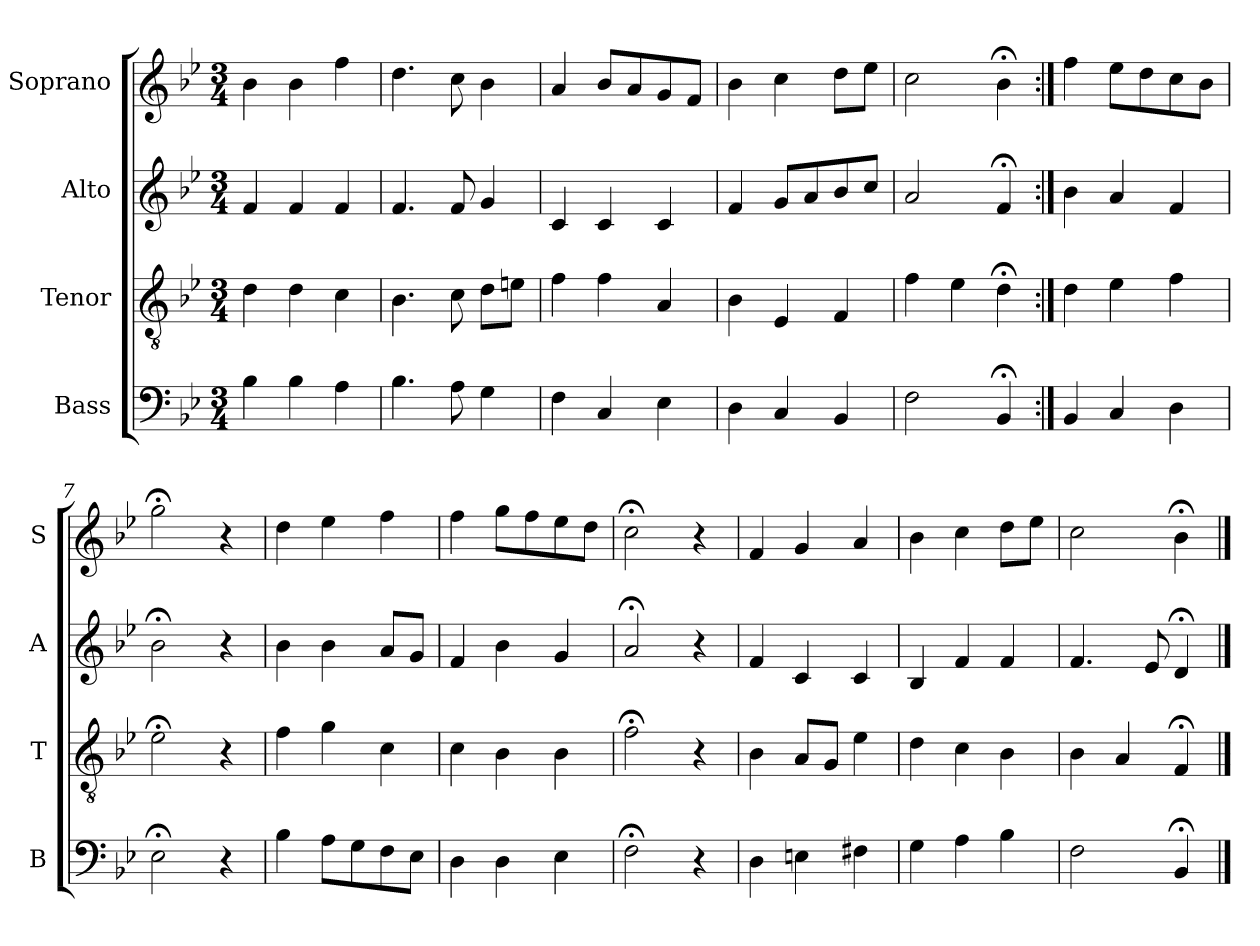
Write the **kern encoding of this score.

**kern	**kern	**kern	**kern
*part4	*part3	*part2	*part1
*staff4	*staff3	*staff2	*staff1
*I"Bass	*I"Tenor	*I"Alto	*I"Soprano
*I'B	*I'T	*I'A	*I'S
*clefF4	*clefGv2	*clefG2	*clefG2
*k[b-e-]	*k[b-e-]	*k[b-e-]	*k[b-e-]
*B-:	*B-:	*B-:	*B-:
*M3/4	*M3/4	*M3/4	*M3/4
*MM100	*MM100	*MM100	*MM100
=1	=1	=1	=1
4B-	4d	4f	4b-
4B-	4d	4f	4b-
4A	4c	4f	4ff
=2	=2	=2	=2
4.B-	4.B-	4.f	4.dd
8A	8c	8f	8cc
4G	8dL	4g	4b-
.	8enJ	.	.
=3	=3	=3	=3
4F	4f	4c	4a
4C	4f	4c	8b-L
.	.	.	8a
4E-	4A	4c	8g
.	.	.	8fJ
=4	=4	=4	=4
4D	4B-	4f	4b-
4C	4E-	8gL	4cc
.	.	8a	.
4BB-	4F	8b-	8ddL
.	.	8ccJ	8ee-J
=5	=5	=5	=5
2F	4f	2a	2cc
.	4e-	.	.
4BB-;<	4d;<	4f;<	4b-;<
=6:|!	=6:|!	=6:|!	=6:|!
4BB-	4d	4b-	4ff
4Ci	4e-i	4ai	8ee-iL
.	.	.	8dd
4D	4f	4f	8cc
.	.	.	8b-J
=7	=7	=7	=7
2E-;<	2e-;<	2b-;<	2gg;<
4r	4r	4r	4r
=8	=8	=8	=8
4B-	4f	4b-	4dd
8AL	4g	4b-	4ee-
8G	.	.	.
8F	4c	8aL	4ff
8E-J	.	8gJ	.
=9	=9	=9	=9
4D	4c	4f	4ff
4D	4B-	4b-	8ggL
.	.	.	8ff
4E-	4B-	4g	8ee-
.	.	.	8ddJ
=10	=10	=10	=10
2F;<	2f;<	2a;<	2cc;<
4r	4r	4r	4r
=11	=11	=11	=11
4D	4B-	4f	4f
4En	8AL	4c	4g
.	8GJ	.	.
4F#X	4e-	4c	4a
=12	=12	=12	=12
4G	4d	4B-	4b-
4A	4c	4f	4cc
4B-	4B-	4f	8ddL
.	.	.	8ee-J
=13	=13	=13	=13
2F	4B-	4.f	2cc
.	4A	.	.
.	.	8e-	.
4BB-;<	4F;<	4d;<	4b-;<
==	==	==	==
*-	*-	*-	*-
